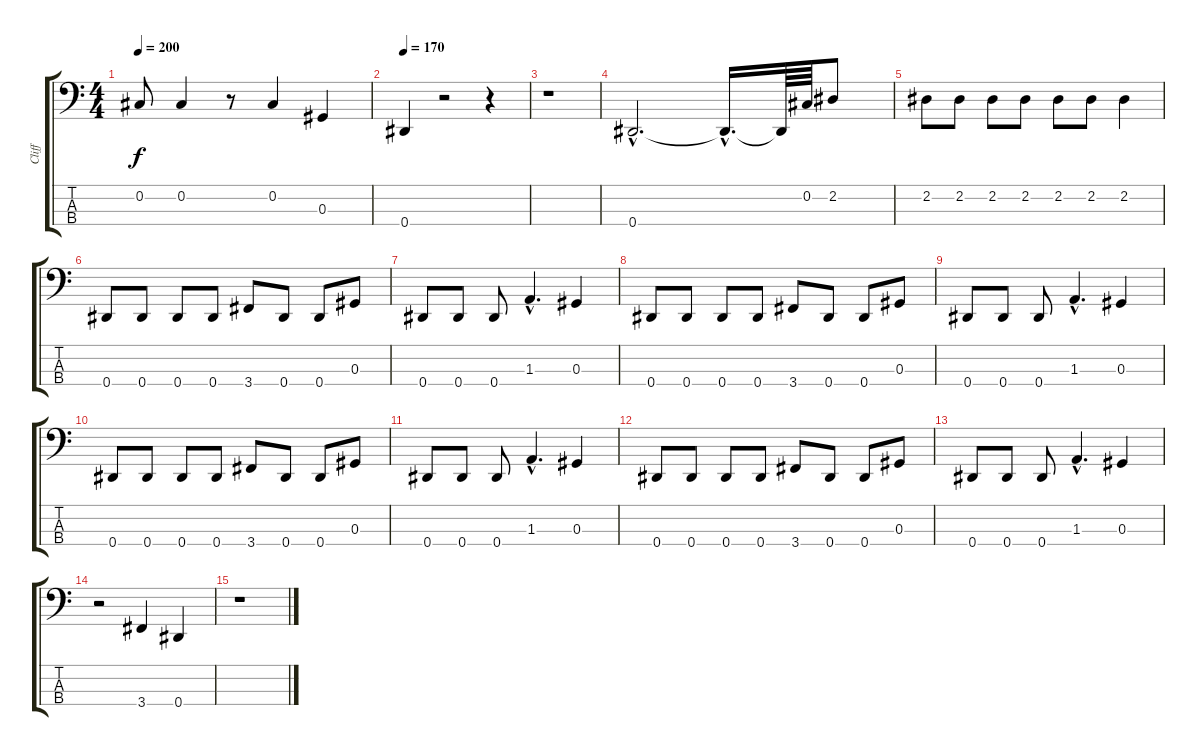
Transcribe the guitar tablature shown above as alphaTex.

\track ("Cliff" "Cliff") {instrument electricbasspick}
\staff {score tabs}
\tuning (Gb2 Db2 Ab1 Eb1) {hide}
\ts (4 4)
\tempo 200
\clef f4
\ks c
0.2.8{dy f} 0.2.4 r.8 0.2.4 0.3.4 |
\tempo 170
0.4.4 r.2 r.4 |
r.1 |
0.4{hac}.2{d} 0.4{hac t}.16{d} 0.4{t}.64 0.2.64 2.2.8 |
2.2.8 2.2.8 2.2.8 2.2.8 2.2.8 2.2.8 2.2.4 |
0.4.8 0.4.8 0.4.8 0.4.8 3.4.8 0.4.8 0.4.8 0.3.8 |
0.4.8 0.4.8 0.4.8 1.3{hac}.4{d} 0.3.4 |
0.4.8 0.4.8 0.4.8 0.4.8 3.4.8 0.4.8 0.4.8 0.3.8 |
0.4.8 0.4.8 0.4.8 1.3{hac}.4{d} 0.3.4 |
0.4.8 0.4.8 0.4.8 0.4.8 3.4.8 0.4.8 0.4.8 0.3.8 |
0.4.8 0.4.8 0.4.8 1.3{hac}.4{d} 0.3.4 |
0.4.8 0.4.8 0.4.8 0.4.8 3.4.8 0.4.8 0.4.8 0.3.8 |
0.4.8 0.4.8 0.4.8 1.3{hac}.4{d} 0.3.4 |
r.2 3.4.4 0.4.4 |
r.1
